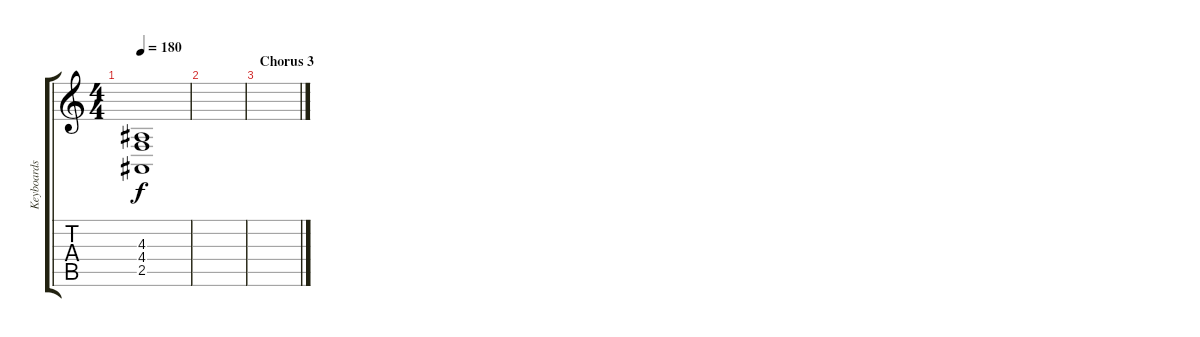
\track ("Keyboards" "Keyboards") {instrument choiraahs}
\staff {score tabs}
\tuning (Eb4 Bb3 Gb3 Db3 Ab2 Eb2) {hide}
\ts (4 4)
\tempo 180
\clef g2
\ks c
(4.3{t} 4.4{t} 2.5{t}).1{dy f} |
|
\section ("" "Chorus 3")
